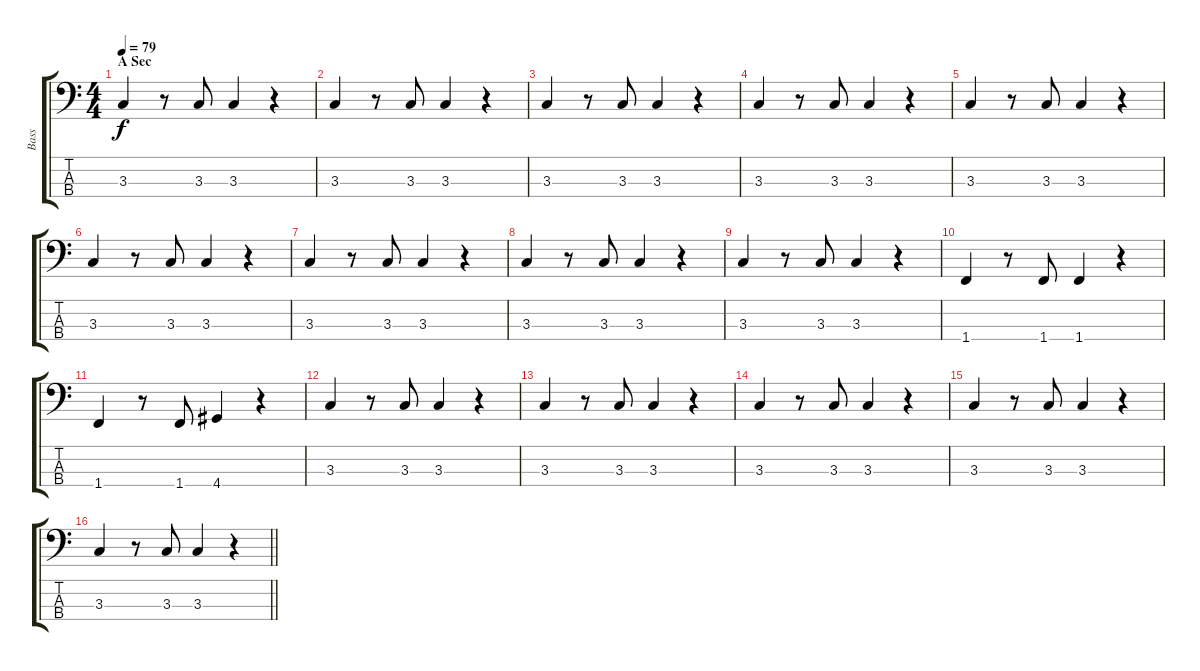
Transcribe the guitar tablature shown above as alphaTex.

\track ("Bass" "Bass") {instrument electricbassfinger}
\staff {score tabs}
\tuning (G2 D2 A1 E1) {hide}
\ts (4 4)
\section ("" "A Sec")
\tempo 79
\clef f4
\ks c
3.3.4{dy f} r.8 3.3.8 3.3.4 r.4 |
3.3.4 r.8 3.3.8 3.3.4 r.4 |
3.3.4 r.8 3.3.8 3.3.4 r.4 |
3.3.4 r.8 3.3.8 3.3.4 r.4 |
3.3.4 r.8 3.3.8 3.3.4 r.4 |
3.3.4 r.8 3.3.8 3.3.4 r.4 |
3.3.4 r.8 3.3.8 3.3.4 r.4 |
3.3.4 r.8 3.3.8 3.3.4 r.4 |
3.3.4 r.8 3.3.8 3.3.4 r.4 |
1.4.4 r.8 1.4.8 1.4.4 r.4 |
1.4.4 r.8 1.4.8 4.4.4 r.4 |
3.3.4 r.8 3.3.8 3.3.4 r.4 |
3.3.4 r.8 3.3.8 3.3.4 r.4 |
3.3.4 r.8 3.3.8 3.3.4 r.4 |
3.3.4 r.8 3.3.8 3.3.4 r.4 |
\barLineRight lightlight
3.3.4 r.8 3.3.8 3.3.4 r.4
